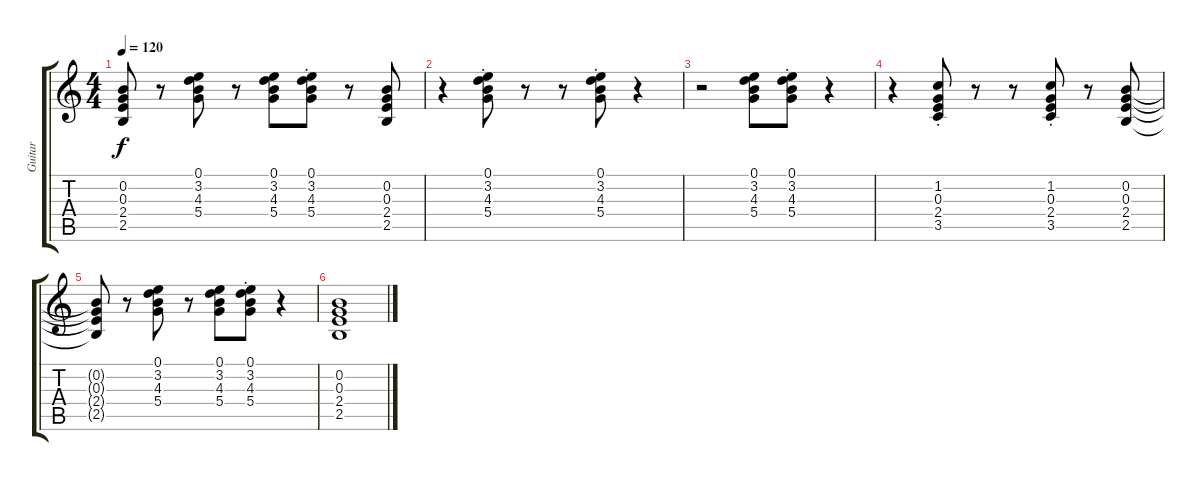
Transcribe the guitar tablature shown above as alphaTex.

\track ("Guitar" "Guitar") {instrument electricguitarclean}
\staff {score tabs}
\tuning (E4 B3 G3 D3 A2 E2) {hide}
\ts (4 4)
\tempo 120
\clef g2
\ks c
(0.2{t} 0.3{t} 2.4{t} 2.5{t}).8{dy f} r.8 (0.1 3.2 4.3 5.4).8 r.8 (0.1 3.2 4.3 5.4).8 (0.1{st} 3.2{st} 4.3{st} 5.4{st}).8 r.8 (0.2 0.3 2.4 2.5).8 |
r.4 (0.1{st} 3.2{st} 4.3{st} 5.4{st}).8 r.8 r.8 (0.1{st} 3.2{st} 4.3{st} 5.4{st}).8 r.4 |
r.2 (0.1 3.2 4.3 5.4).8 (0.1{st} 3.2{st} 4.3{st} 5.4{st}).8 r.4 |
r.4 (1.2{st} 0.3{st} 2.4{st} 3.5{st}).8 r.8 r.8 (1.2{st} 0.3{st} 2.4{st} 3.5{st}).8 r.8 (0.2 0.3 2.4 2.5).8 |
(0.2{t} 0.3{t} 2.4{t} 2.5{t}).8 r.8 (0.1 3.2 4.3 5.4).8 r.8 (0.1 3.2 4.3 5.4).8 (0.1{st} 3.2{st} 4.3{st} 5.4{st}).8 r.4 |
(0.2 0.3 2.4 2.5).1
